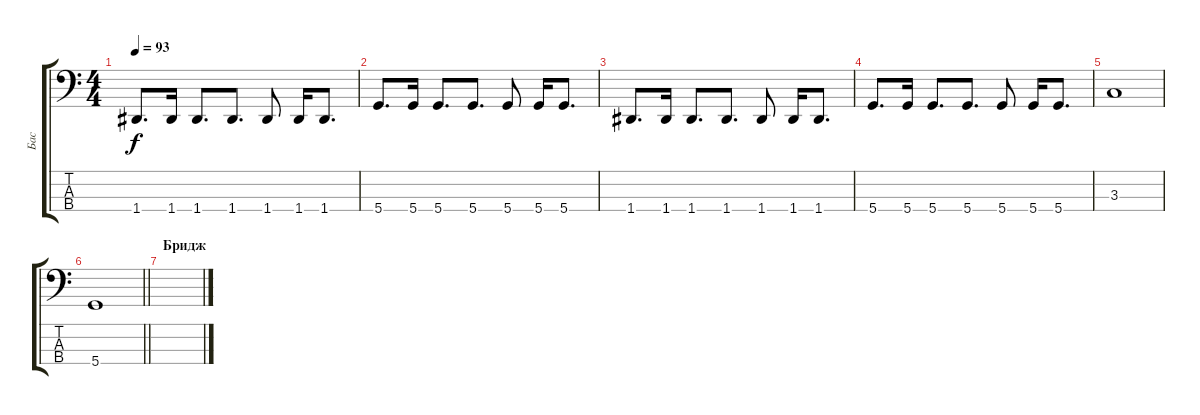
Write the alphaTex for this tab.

\track ("Бас" "Бас") {instrument electricbassfinger}
\staff {score tabs}
\tuning (G2 D2 A1 D1) {hide}
\ts (4 4)
\tempo 93
\clef f4
\ks c
1.4.8{d dy f} 1.4.16 1.4.8{d} 1.4.8{d} 1.4.8 1.4.16 1.4.8{d} |
5.4.8{d} 5.4.16 5.4.8{d} 5.4.8{d} 5.4.8 5.4.16 5.4.8{d} |
1.4.8{d} 1.4.16 1.4.8{d} 1.4.8{d} 1.4.8 1.4.16 1.4.8{d} |
5.4.8{d} 5.4.16 5.4.8{d} 5.4.8{d} 5.4.8 5.4.16 5.4.8{d} |
3.3.1 |
\barLineRight lightlight
5.4.1 |
\section ("" "Бридж")
